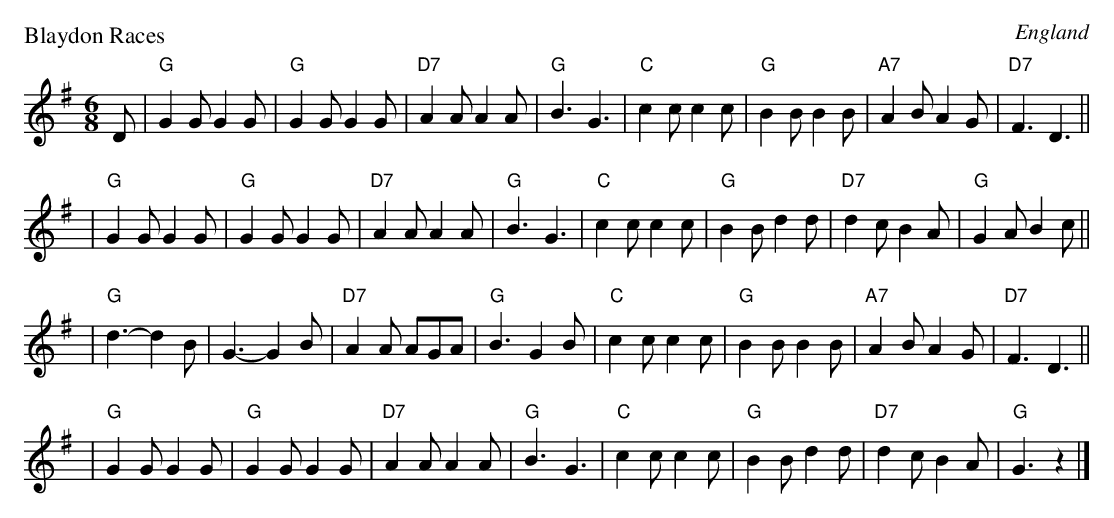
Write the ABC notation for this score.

X:1
P: Blaydon Races
O: England
M: 6/8
L: 1/8
K: G
D \
| "G"G2G G2G | "G"G2G G2G | "D7"A2A A2A | "G"B3 G3  | "C"c2c c2c | "G"B2B B2B | "A7"A2B A2G | "D7"F3  D3  ||
| "G"G2G G2G | "G"G2G G2G | "D7"A2A A2A | "G"B3 G3  | "C"c2c c2c | "G"B2B d2d | "D7"d2c B2A |  "G"G2A B2c ||
| "G"d3- d2B |    G3- G2B | "D7"A2A AGA | "G"B3 G2B | "C"c2c c2c | "G"B2B B2B | "A7"A2B A2G | "D7"F3  D3  ||
| "G"G2G G2G | "G"G2G G2G | "D7"A2A A2A | "G"B3 G3  | "C"c2c c2c | "G"B2B d2d | "D7"d2c B2A |  "G"G3  z2  |]
